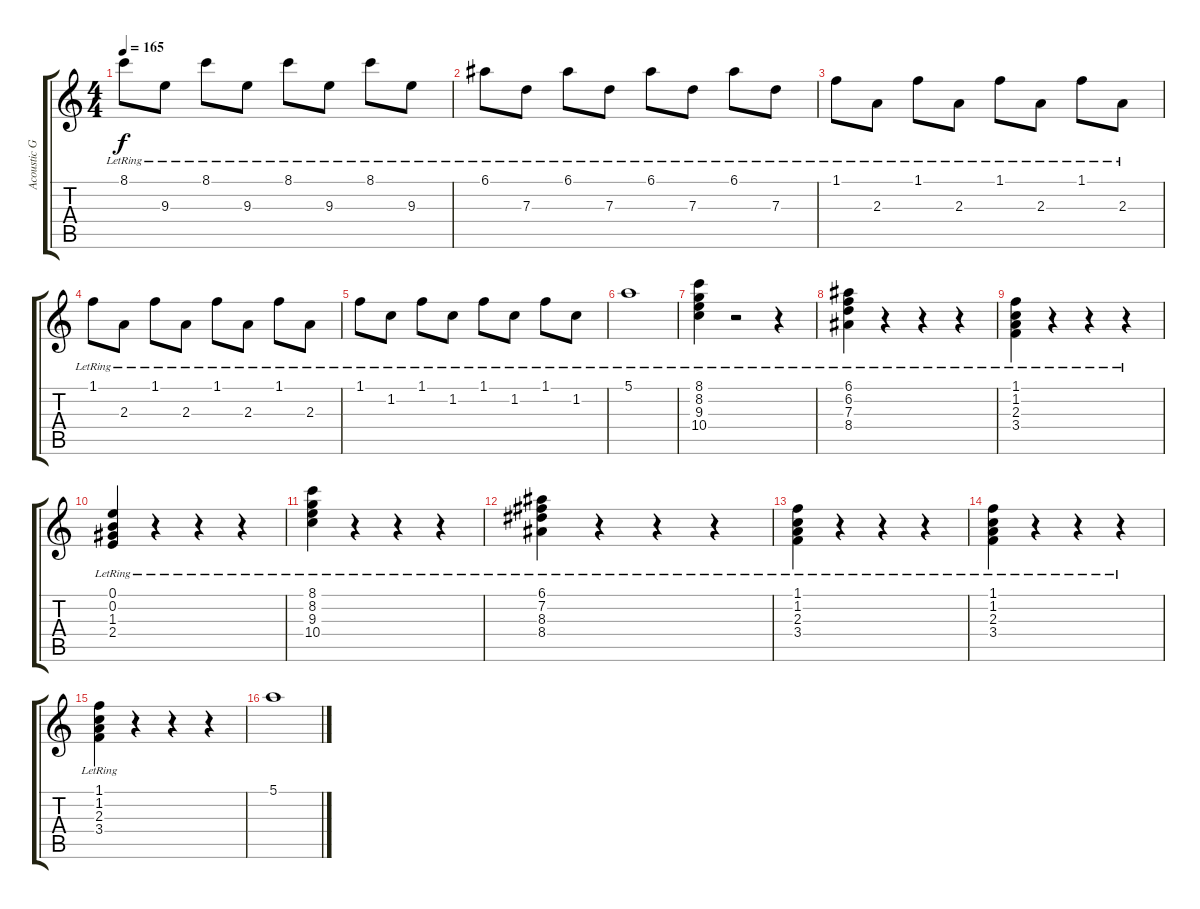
\track ("Acoustic Guitar 3" "Acoustic G") {instrument acousticguitarnylon}
\staff {score tabs}
\tuning (E4 B3 G3 D3 A2 E2) {hide}
\ts (4 4)
\tempo 165
\clef g2
\ks c
8.1{lr}.8{dy f} 9.3{lr}.8 8.1{lr}.8 9.3{lr}.8 8.1{lr}.8 9.3{lr}.8 8.1{lr}.8 9.3{lr}.8 |
6.1{lr}.8 7.3{lr}.8 6.1{lr}.8 7.3{lr}.8 6.1{lr}.8 7.3{lr}.8 6.1{lr}.8 7.3{lr}.8 |
1.1{lr}.8 2.3{lr}.8 1.1{lr}.8 2.3{lr}.8 1.1{lr}.8 2.3{lr}.8 1.1{lr}.8 2.3{lr}.8 |
1.1{lr}.8 2.3{lr}.8 1.1{lr}.8 2.3{lr}.8 1.1{lr}.8 2.3{lr}.8 1.1{lr}.8 2.3{lr}.8 |
1.1{lr}.8 1.2{lr}.8 1.1{lr}.8 1.2{lr}.8 1.1{lr}.8 1.2{lr}.8 1.1{lr}.8 1.2{lr}.8 |
5.1{lr}.1 |
(8.1{lr} 8.2{lr} 9.3{lr} 10.4{lr}).4 r.2 r.4 |
(6.1{lr} 6.2{lr} 7.3{lr} 8.4{lr}).4 r.4 r.4 r.4 |
(1.1{lr} 1.2{lr} 2.3{lr} 3.4{lr}).4 r.4 r.4 r.4 |
(0.1{lr} 0.2{lr} 1.3{lr} 2.4{lr}).4 r.4 r.4 r.4 |
(8.1{lr} 8.2{lr} 9.3{lr} 10.4{lr}).4 r.4 r.4 r.4 |
(6.1{lr} 7.2{lr} 8.3{lr} 8.4{lr}).4 r.4 r.4 r.4 |
(1.1{lr} 1.2{lr} 2.3{lr} 3.4{lr}).4 r.4 r.4 r.4 |
(1.1{lr} 1.2{lr} 2.3{lr} 3.4{lr}).4 r.4 r.4 r.4 |
(1.1{lr} 1.2{lr} 2.3{lr} 3.4{lr}).4 r.4 r.4 r.4 |
5.1.1
